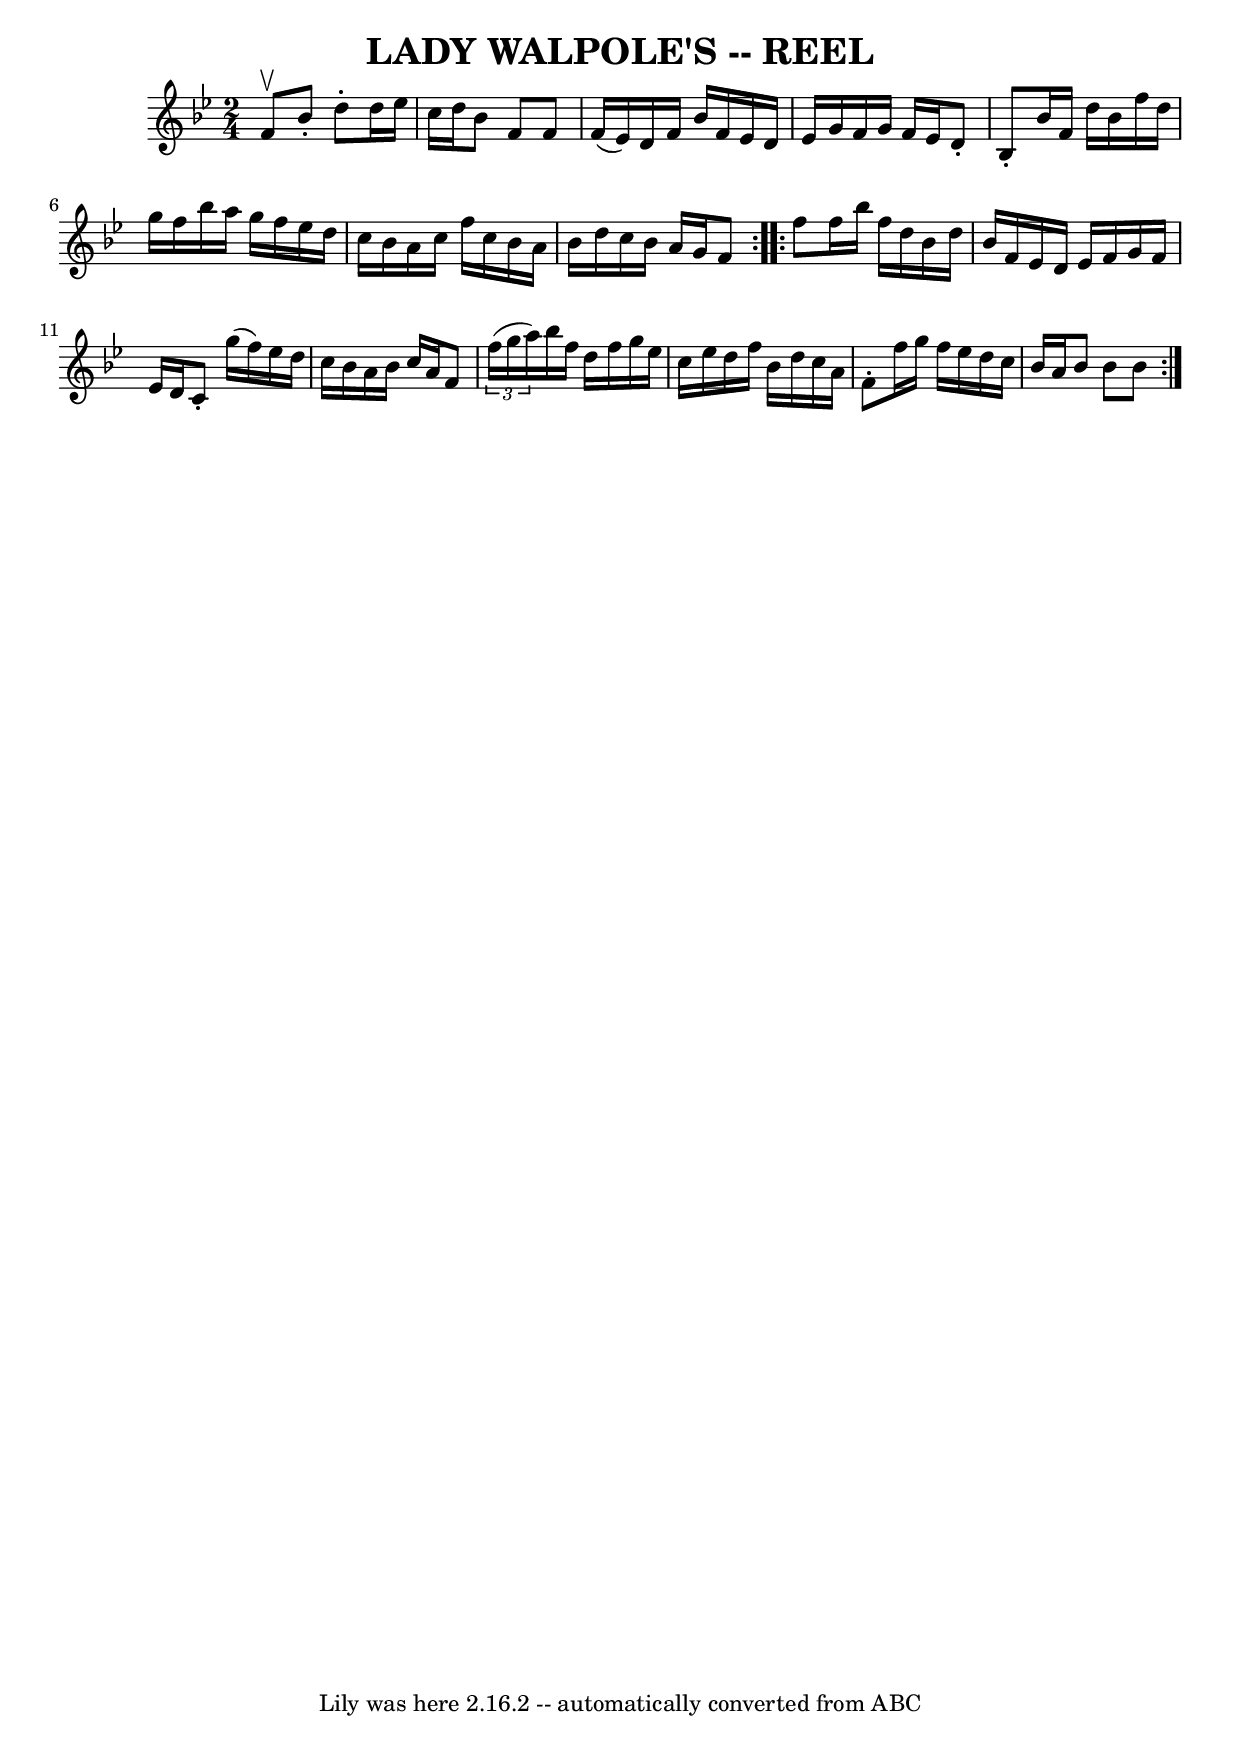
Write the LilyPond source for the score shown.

\version "2.16.2"
\include "Mammoth.ily"
\header {
  %% book = "Ryan's Mammoth Collection of Fiddle Tunes"
  crossRefNumber = "1"
  footnotes = "\\\\Often called Lady Washington's Reel or Boston Fancy\\\\LADY WALPOLE'S REEL. -- First couple cross over and balance, turn same;\\\\down the centre with partners, and back, (each remain on the others side\\\\of set until the foot) Ladies' chain. -- half promenade, half right and\\\\left to places."
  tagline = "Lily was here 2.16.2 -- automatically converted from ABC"
  title = "LADY WALPOLE'S -- REEL"

}
voicedefault =  {



  \repeat volta 2 {

    \time 2/4 
    \key bes \major f'8^\upbow   |
    bes'8 -. d''8 -.   
    d''16 ees''16 c''16 d''16    |
    bes'8 f'8 f'8 f'16 (
    ees'16)   |
    d'16 f'16 bes'16 f'16 ees'16 d'16    
    ees'16 g'16    |
    f'16 g'16 f'16 ees'16 d'8 -. bes8 -. 
    |
    bes'16 f'16 d''16 bes'16 f''16 d''16 g''16    
    f''16    |
    bes''16 a''16 g''16 f''16 ees''16 d''16    
    c''16 bes'16    |
    a'16 c''16 f''16 c''16 bes'16 a'16 
    bes'16 d''16    |
    c''16 bes'16 a'16 g'16 f'8    
  }    
  
  \repeat volta 2 {
    f''8    |
    f''16 bes''16 f''16 d''16    
    bes'16 d''16 bes'16 f'16    |
    ees'16 d'16 ees'16    
    f'16 g'16 f'16 ees'16 d'16    |
    c'8 -. g''16 (f''16  -) ees''16 d''16 c''16 bes'16    |
    a'16 bes'16 c''16  
    a'16 f'8    \times 2/3 { f''16 (g''16 a''16) 
			   }   |
    
    bes''16 f''16 d''16 f''16 g''16 ees''16 c''16 ees''16    
    |
    d''16 f''16 bes'16 d''16 c''16 a'16 f'8 -.   
    |
    f''16 g''16 f''16 ees''16 d''16 c''16 bes'16    
    a'16    |
    bes'8 bes'8 bes'8    
  }   

}

\score{
  <<

    \context Staff="default"
    {
      \voicedefault 
      
    }

  >>
  \layout {
    
  }
  \midi {
  }

}
